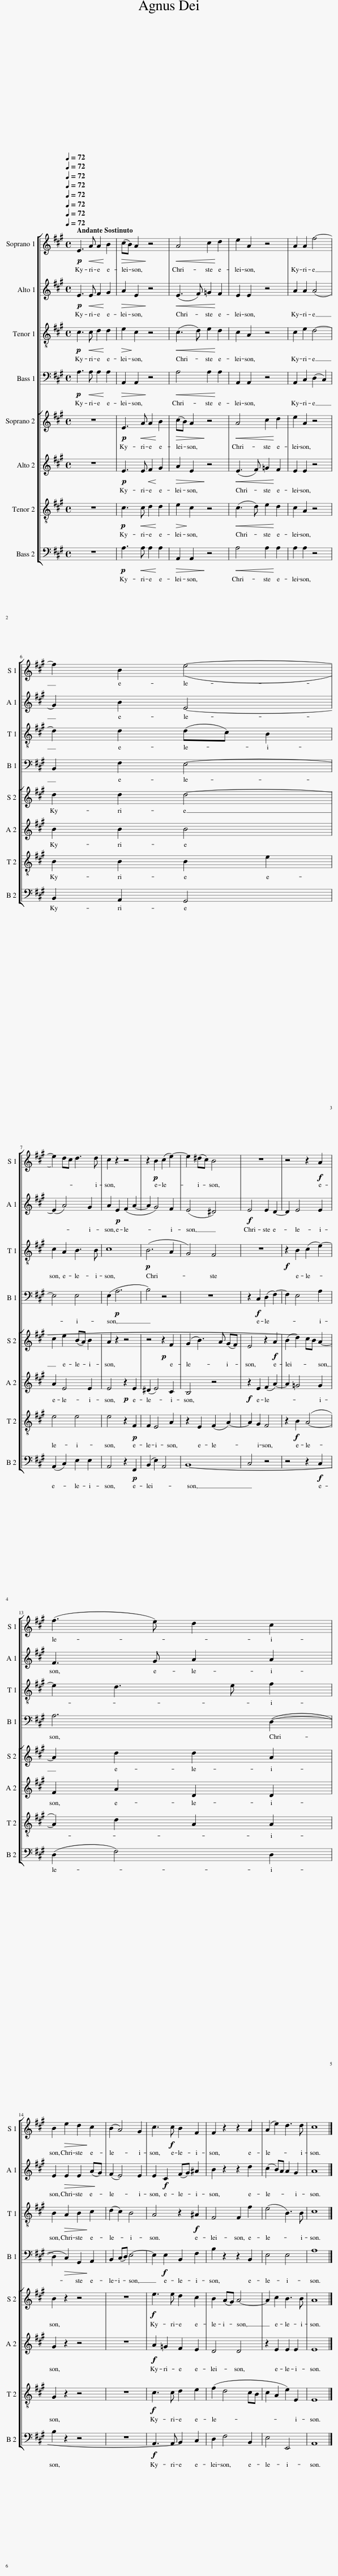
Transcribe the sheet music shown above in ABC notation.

X:1
%%score [ 1 2 3 4 [ 5 6 7 8 ] ]
L:1/8
Q:1/4=72
M:4/4
I:linebreak $
K:A
V:1 treble
V:2 treble
V:3 treble-8
V:4 bass
V:5 treble
V:6 treble
V:7 treble-8
V:8 bass
V:1
!p! E3!<(! A A2!<)! B2 |!>(! (cB) A2!>)! z4 |!<(! A4 c2!<)! d2 | e2 A2 z4 | A2 A2 f4- |$ %5
 f2 B2 (e4- |$ e2) dc d3 d | c2 z2 z4 | z2!p! B2 (c2 e2-) | e2 (^dc) B4 | %10
 z8 | z4 z2!f! A2 |$ (f3 e) d2 c2 |$ B2!>(! e2 d2!>)! c2 | (B2 A4) G2 | %15
 c3!f! c B2 F2 | F2 z2 z2 A2 | (A2 e2) d3 d | c8 |] %19
V:2
!p! E3!<(! E F2!<)! G2 |!>(! A2 E2!>)! z4 |!<(! (E3 F) =G2!<)! F2 | E2 E2 z4 | A2 A2 (A4 |$ %5
 G2) B2 E4- |$ (E2 A4) G2 | A2!p! E2 (F2 A2- | A2 G4) F2 | (E4 ^D4) | %10
!f! E4 E2 D2- | D2 E4 E2 |$ F3 G A2 A2 |$ E2!>(! E2 E2 (A!>)!G) | (F2 E4) E2 | %15
 E2!f! C2 (FG) ^A2 | B2 z2 z2 d2 | (c2 B)A A2 G2 | A8 |] %19
V:3
!p! c3!<(! c d2!<)! d2 |!>(! e2!>)! c2 z4 |!<(! (c3 d) e2!<)! d2 | c2 A2 z4 | c2 e2 d4- |$ %5
 d2 d2 (dc) B2 |$ c2 A2 B3 B | c8 |!p! (B6 A2 | G4) F4 | %10
 z8 |!f! z2 B2 (c2 e2-) |$ e2 d3 e f2 |$ B2!>(! A2 B2!>)! c2 | (d2 c2) B4 | %15
 A4 z2!f! ^A2 | F4 F2 f2 | (e4 B3) B | c8 |] %19
V:4
!p! A,3!<(! A, A,2!<)! A,2 |!>(! A,,2 A,,2!>)! z4 |!<(! A,4 A,2!<)! A,2 | A,,2 A,,2 z4 | A,,2 C,2 (D,2 C,2) |$ %5
 B,,2 F,2 E,4- |$ E,4 E,4 | (E,2!p! A,6 | B,4) z4 | z8 | %10
 z2!f! C,2 (D,2 F,2-) | F,2 E,4 A,2 |$ A,6 (D,2- |$ D,2!>(! C,2) G,,2!>)! A,,2 | B,,2 (C,D,) E,4- | %15
 E,2!f! E,2 B,,2 F,2 | B,2 z2 z2 B,,2 | E,4 E,4 | A,8 |] %19
V:5
 z8 |!p! E3!<(! A A2!<)! B2 |!>(! (cB) A2!>)! z4 |!<(! A4 c2!<)! d2 | e2 A2 z4 |$ %5
 d2 d2 d4- |$ c2 e2 (BA) B2 | A2 z2 z4 | z4!p! z2 F2 | (G2 B3) A (GF) | %10
 E4 z2!f! A2 | (B2 d2) cB A2- |$ A2 d2 d2 A2 |$ B2 z2 z4 | z8 | %15
!f! e3 e d2 c2 | B2 (AG) A4- | A2 c2 B3 B | A8 |] %19
V:6
 z8 |!p! E3 E!<(! F2!<)! G2 |!>(! A2 E2!>)! z4 |!<(! (E3 F) =G2!<)! F2 | E2 E2 z4 |$ %5
 B2 B2 B4 |$ A2 E4 E2 | E4!p! z2 E2 | (^D2 E4) C2 | B,4 z4 | %10
!f! z2 E2 (F2 A2-) | A2 =G4 G2 |$ F2 A2 D2 D2 |$ G2 z2 z4 | z8 | %15
!f! A2 =G2 F2 E2 | D4 D4 | z2 E2 E2 E2 | E8 |] %19
V:7
 z8 |!p! c3!<(! c d2!<)! d2 |!>(! e2!>)! c2 z4 |!<(! (c3 d) e2!<)! d2 | c2 A2 z4 |$ %5
 B2 B2 B2 e2 |$ e4 e4 | e4 z2!p! F2 | F2 E4 A2 | z2 E2 (F2 A2-) | %10
 A2 G2 F4 | z2!f! B2 (A4- |$ A2) d2 A2 A2 |$ G2 z2 z4 | z8 | %15
!f! c3 c d2 e2 | (f2 d4 cB | c2 A2 e2) E2 | E8 |] %19
V:8
 z8 |!p! A,3!<(! A, A,2!<)! A,2 |!>(! A,,2 A,,2!>)! z4 |!<(! A,4 A,2!<)! A,2 | A,2 A,2 z4 |$ %5
 B,,2 A,,2 G,,4 |$ (A,,2 C,2) E,2 E,2 | A,,4 z2!p! F,,2 | (B,,2 E,2) A,,4 | B,,8- | %10
 C,4 z4 | z4 z2!f! C,2 |$ (D,2 F,4) D,2 |$ B,2 z2 z4 | z8 | %15
!f! A,,3 A,, B,,2 C,2 | D,2 F,4 B,,2 | E,4 E,,4 | A,,8 |] %19
